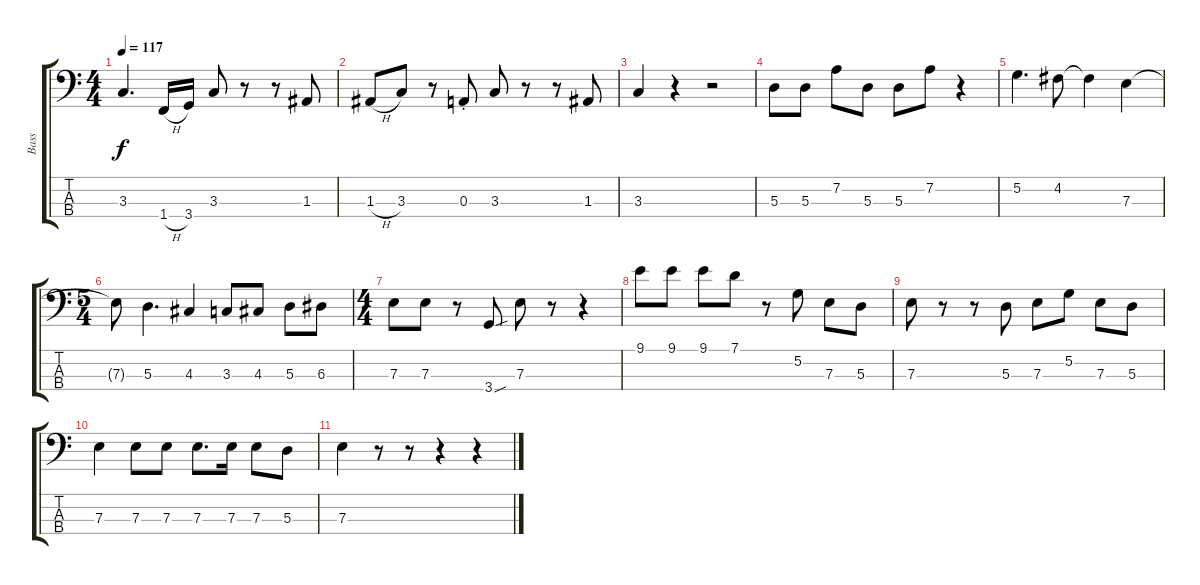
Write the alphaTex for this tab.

\track ("Bass" "Bass") {instrument electricbassfinger}
\staff {score tabs}
\tuning (G2 D2 A1 E1) {hide}
\ts (4 4)
\tempo 117
\clef f4
\ks c
3.3.4{d dy f} 1.4{h}.16 3.4.16 3.3.8 r.8 r.8 1.3.8 |
1.3{h}.8 3.3.8 r.8 0.3{st}.8 3.3.8 r.8 r.8 1.3.8 |
3.3.4 r.4 r.2 |
5.3.8 5.3.8 7.2.8 5.3.8 5.3.8 7.2.8 r.4 |
5.2.4{d} 4.2.8 4.2{t}.4 7.3.4 |
\ts (5 4)
7.3{t}.8 5.3.4{d} 4.3.4 3.3.8 4.3.8 5.3.8 6.3.8 |
\ts (4 4)
7.3.8 7.3.8 r.8 3.4{sou}.8 7.3.8 r.8 r.4 |
9.1.8 9.1.8 9.1.8 7.1.8 r.8 5.2.8 7.3.8 5.3.8 |
7.3.8 r.8 r.8 5.3.8 7.3.8 5.2.8 7.3.8 5.3.8 |
7.3.4 7.3.8 7.3.8 7.3.8{d} 7.3.16 7.3.8 5.3.8 |
7.3.4 r.8 r.8 r.4 r.4
